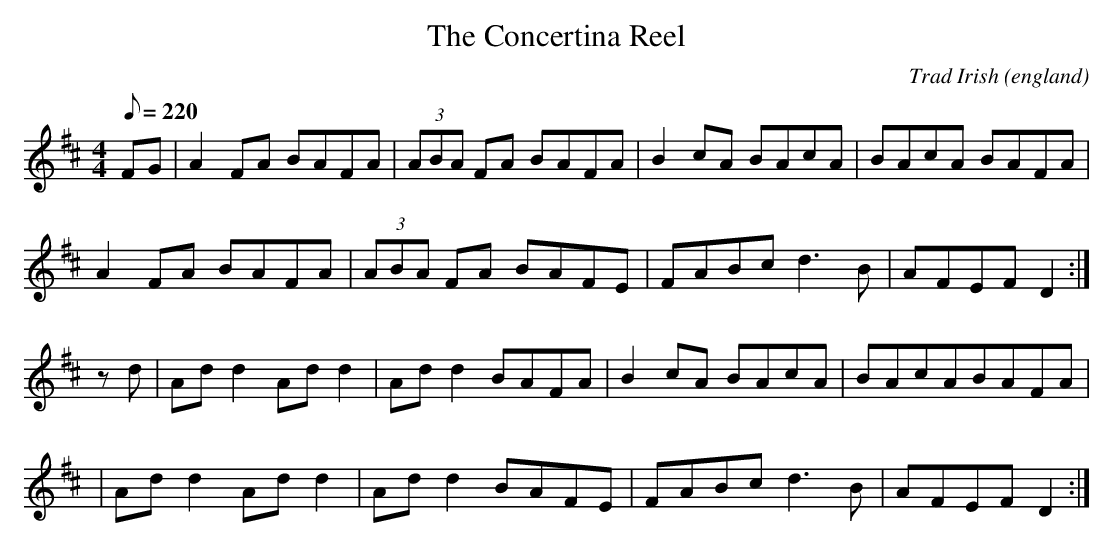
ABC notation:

X:1
T:The Concertina Reel
O:england
M:4/4
L:1/8
Q:220
C:Trad Irish
K:D
FG|A2 FA BAFA|(3ABA FA BAFA|B2 cA BAcA|BAcA BAFA|
A2 FA BAFA|(3ABA FA BAFE|FABc d3 B|AFEF D2:|
zd|Ad d2 Ad d2|Ad d2 BAFA|B2 cA BAcA|BAcABAFA|
|Ad d2 Ad d2|Ad d2 BAFE|FABc d3 B|AFEF D2:|
